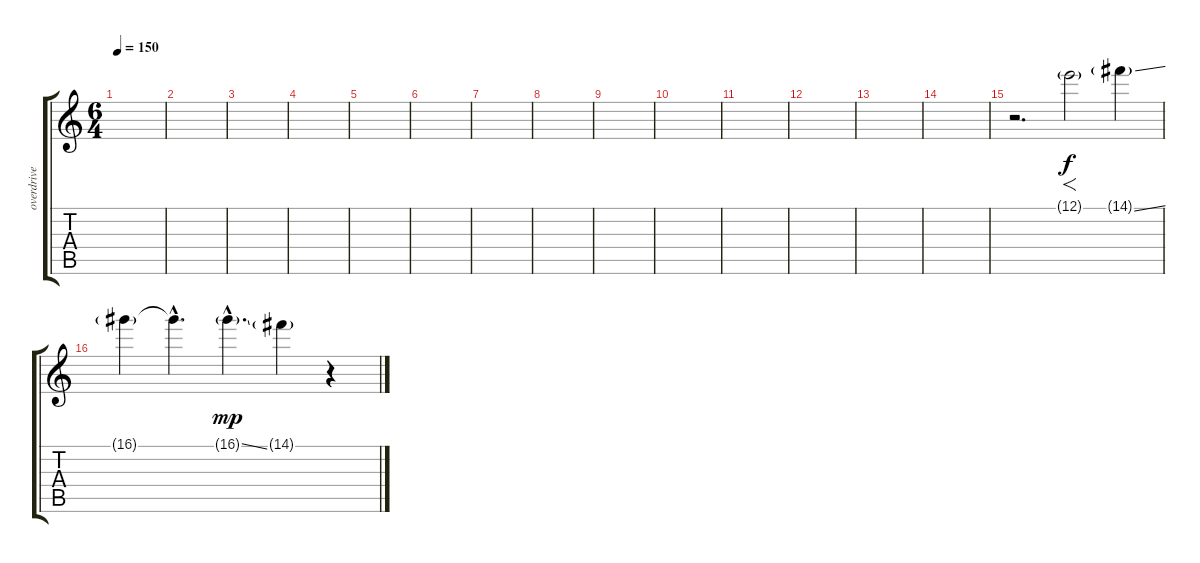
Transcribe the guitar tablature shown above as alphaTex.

\track ("overdrive guitar 3" "overdrive ") {instrument distortionguitar}
\staff {score tabs}
\tuning (E4 B3 G3 D3 A2 E2) {hide}
\ts (6 4)
\tempo 150
\clef g2
\ks c
|
|
|
|
|
|
|
|
|
|
|
|
|
|
r.2{d} 12.1{g}.2{f} 14.1{ss g}.4 |
16.1{g}.4 16.1{hac t}.4{d dy f} 16.1{ss g hac}.4{d dy mp} 14.1{g}.4 r.4
